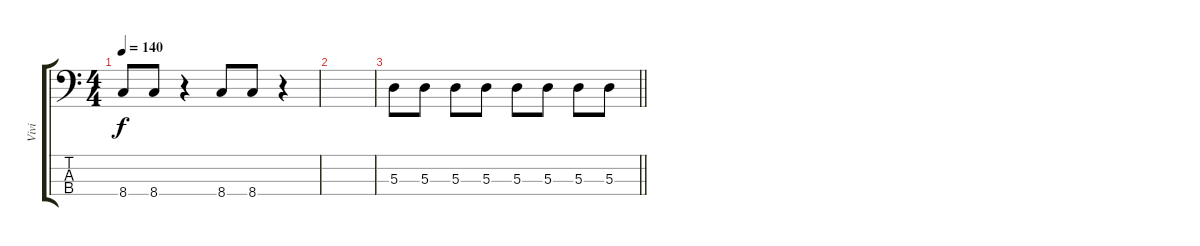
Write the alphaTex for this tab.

\track ("Vivi" "Vivi") {instrument electricbassfinger}
\staff {score tabs}
\tuning (G2 D2 A1 E1) {hide}
\ts (4 4)
\tempo 140
\clef f4
\ks c
8.4.8{dy f} 8.4.8 r.4 8.4.8 8.4.8 r.4 |
|
\barLineRight lightlight
5.3.8 5.3.8 5.3.8 5.3.8 5.3.8 5.3.8 5.3.8 5.3.8
